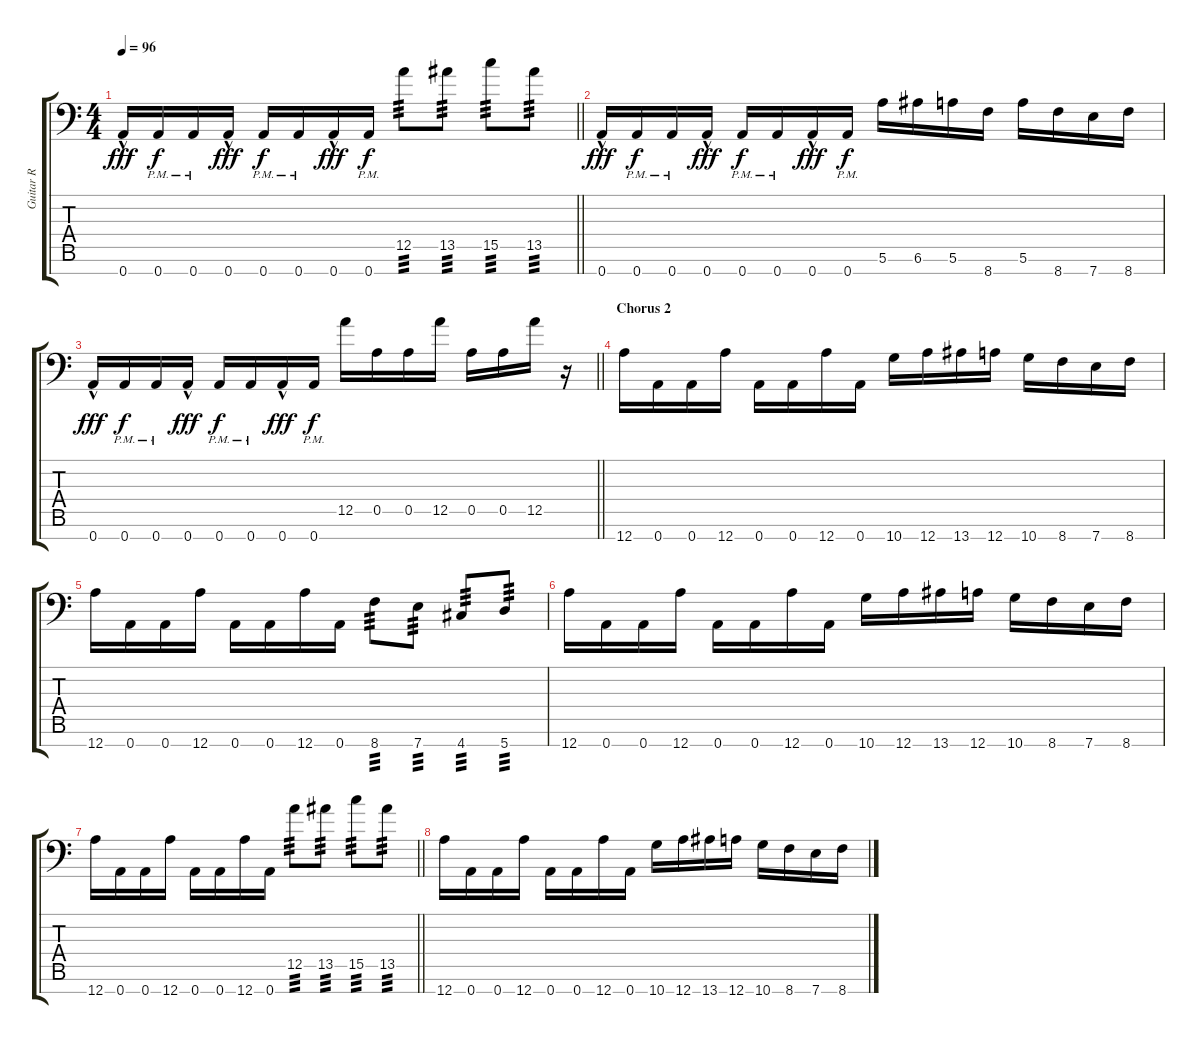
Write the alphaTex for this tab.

\track ("Guitar R" "Guitar R") {instrument overdrivenguitar}
\staff {score tabs}
\tuning (E4 B3 G3 D3 A2 E2 A1) {hide}
\ts (4 4)
\tempo 96
\clef f4
\barLineRight lightlight
\ks c
0.7{hac}.16{dy fff} 0.7{pm}.16{dy f} 0.7{pm}.16 0.7{hac}.16{dy fff} 0.7{pm}.16{dy f} 0.7{pm}.16 0.7{hac}.16{dy fff} 0.7{pm}.16{dy f} 12.5.8{tp 3} 13.5.8{tp 3} 15.5.8{tp 3} 13.5.8{tp 3} |
0.7{hac}.16{dy fff} 0.7{pm}.16{dy f} 0.7{pm}.16 0.7{hac}.16{dy fff} 0.7{pm}.16{dy f} 0.7{pm}.16 0.7{hac}.16{dy fff} 0.7{pm}.16{dy f} 5.6.16 6.6.16 5.6.16 8.7.16 5.6.16 8.7.16 7.7.16 8.7.16 |
\barLineRight lightlight
0.7{hac}.16{dy fff} 0.7{pm}.16{dy f} 0.7{pm}.16 0.7{hac}.16{dy fff} 0.7{pm}.16{dy f} 0.7{pm}.16 0.7{hac}.16{dy fff} 0.7{pm}.16{dy f} 12.5.16 0.5.16 0.5.16 12.5.16 0.5.16 0.5.16 12.5.16 r.16 |
\section ("" "Chorus 2")
12.7.16 0.7.16 0.7.16 12.7.16 0.7.16 0.7.16 12.7.16 0.7.16 10.7.16 12.7.16 13.7.16 12.7.16 10.7.16 8.7.16 7.7.16 8.7.16 |
12.7.16 0.7.16 0.7.16 12.7.16 0.7.16 0.7.16 12.7.16 0.7.16 8.7.8{tp 3} 7.7.8{tp 3} 4.7.8{tp 3} 5.7.8{tp 3} |
12.7.16 0.7.16 0.7.16 12.7.16 0.7.16 0.7.16 12.7.16 0.7.16 10.7.16 12.7.16 13.7.16 12.7.16 10.7.16 8.7.16 7.7.16 8.7.16 |
\barLineRight lightlight
12.7.16 0.7.16 0.7.16 12.7.16 0.7.16 0.7.16 12.7.16 0.7.16 12.5.8{tp 3} 13.5.8{tp 3} 15.5.8{tp 3} 13.5.8{tp 3} |
12.7.16 0.7.16 0.7.16 12.7.16 0.7.16 0.7.16 12.7.16 0.7.16 10.7.16 12.7.16 13.7.16 12.7.16 10.7.16 8.7.16 7.7.16 8.7.16
